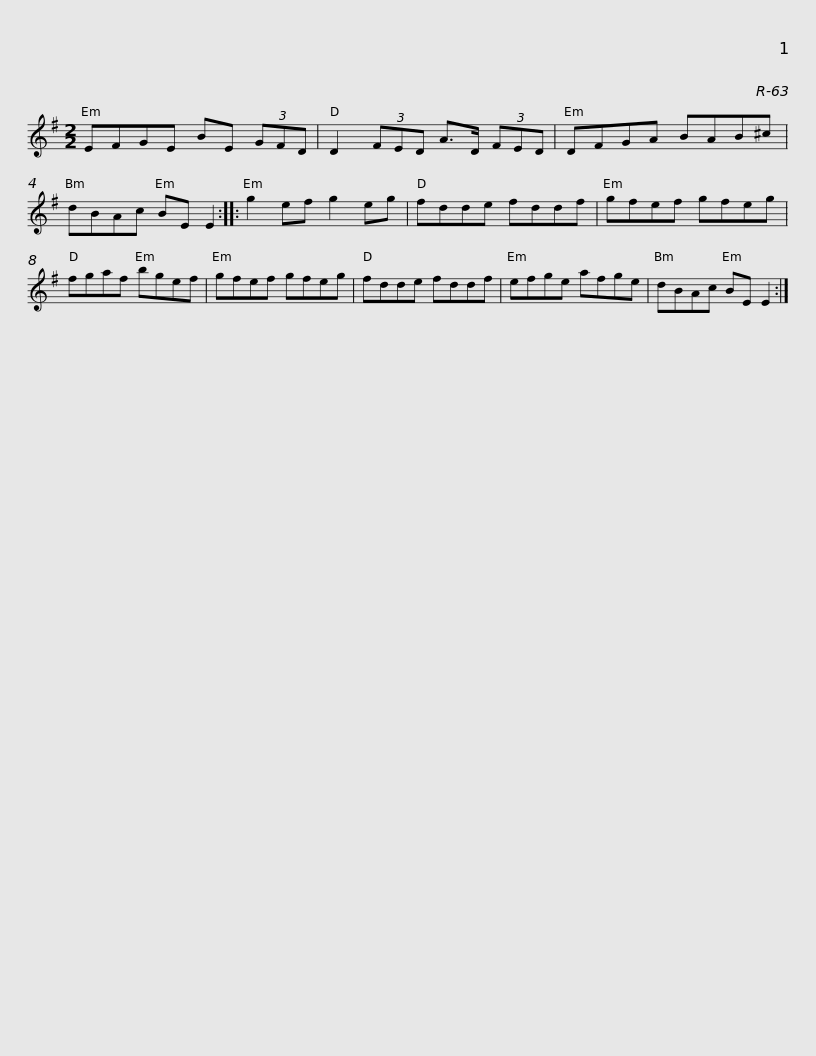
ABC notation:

X:1
L:1/8
M:2/2
I:linebreak $
K:Emin
V:1 treble
V:1
 EFGE BE (3GFD | D2 (3FED A>D (3FED | DFGA BAB^c | dBAc BE E2 :: g2 ef g2 eg |$ %5
 fdde fddf | gfef gfeg | fgaf bgef | gfef gfeg | fdde fddf |$ %10
 efge afge | dBAc BE E2 :| %12
